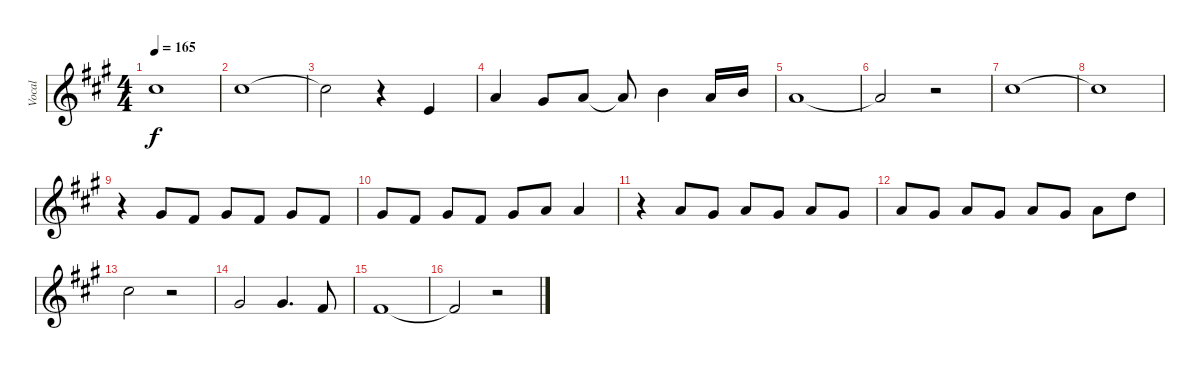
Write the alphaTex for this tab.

\track ("Vocal" "Vocal") {instrument violin}
\staff {score}
\tuning (E4 B3 G3 D3 A2 E2 B1) {hide}
\ts (4 4)
\tempo 165
\clef g2
\ks a
9.1.1{dy f} |
9.1.1 |
9.1{t}.2 r.4 0.1.4 |
5.1.4 4.1.8 5.1.8 5.1{t}.8 7.1.4 5.1.16 7.1.16 |
5.1.1 |
5.1{t}.2 r.2 |
9.1.1 |
9.1{t}.1 |
r.4 4.1.8 2.1.8 4.1.8 2.1.8 4.1.8 2.1.8 |
4.1.8 2.1.8 4.1.8 2.1.8 4.1.8 5.1.8 5.1.4 |
r.4 5.1.8 4.1.8 5.1.8 4.1.8 5.1.8 4.1.8 |
5.1.8 4.1.8 5.1.8 4.1.8 5.1.8 4.1.8 5.1.8 10.1.8 |
9.1.2 r.2 |
4.1.2 4.1.4{d} 2.1.8 |
2.1.1 |
2.1{t}.2 r.2
